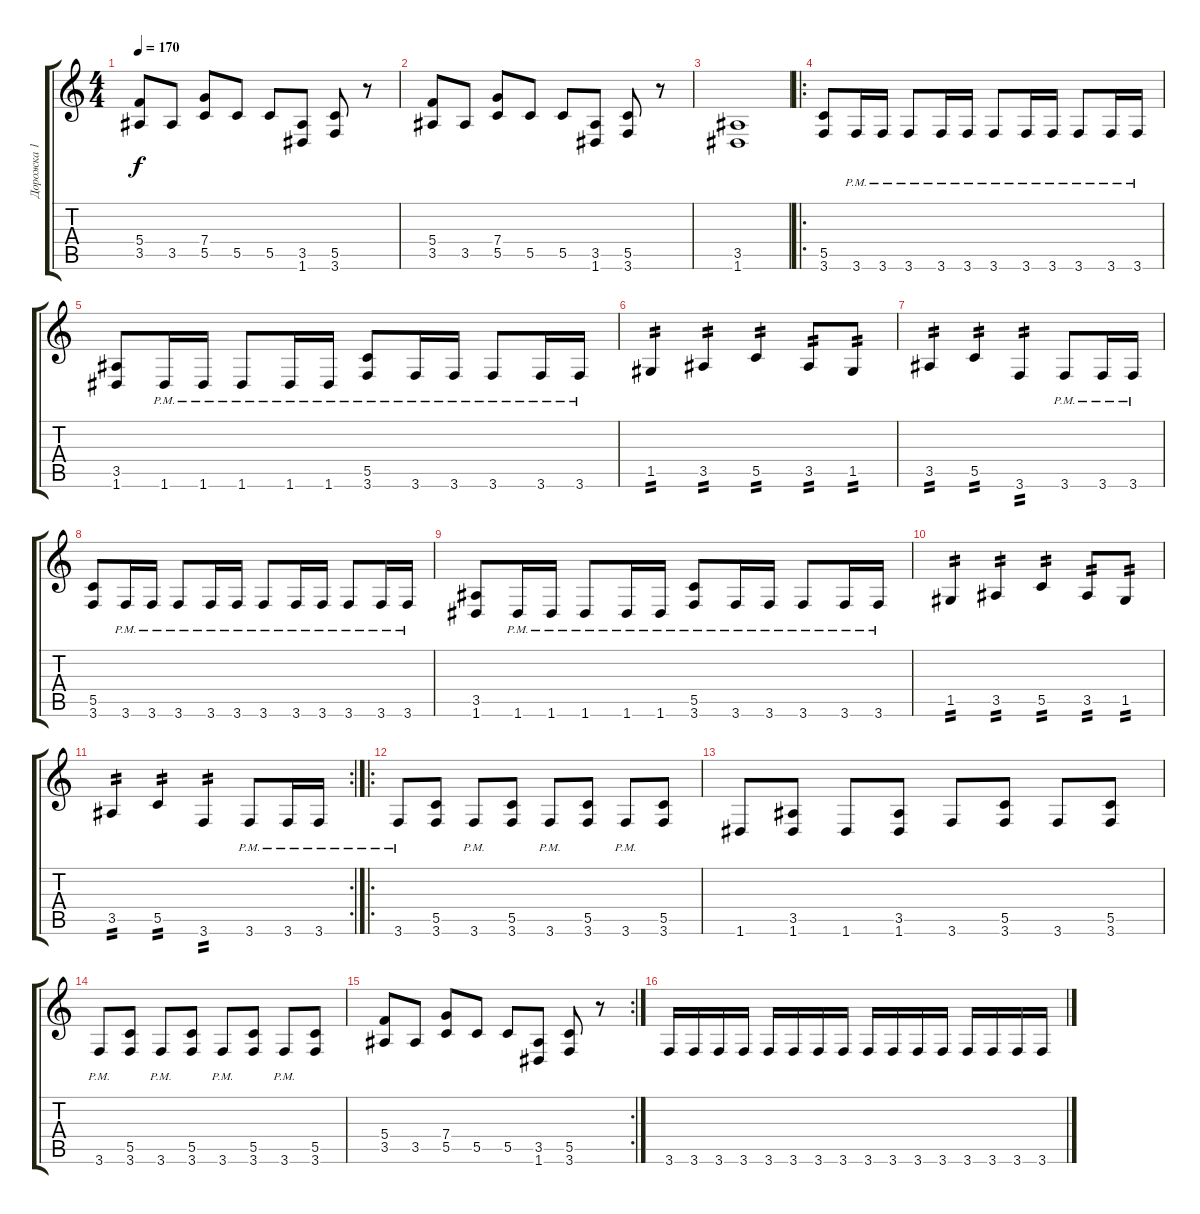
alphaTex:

\track ("Дорожка 1" "Дорожка 1") {instrument distortionguitar}
\staff {score tabs}
\tuning (D4 A3 F3 C3 G2 D2) {hide}
\ts (4 4)
\tempo 170
\clef g2
\ks c
(5.4 3.5).8{dy f} 3.5.8 (7.4 5.5).8 5.5.8 5.5.8 (3.5 1.6).8 (5.5 3.6).8 r.8 |
(5.4 3.5).8 3.5.8 (7.4 5.5).8 5.5.8 5.5.8 (3.5 1.6).8 (5.5 3.6).8 r.8 |
(3.5 1.6).1 |
\ro
(5.5 3.6).8 3.6{pm}.16 3.6{pm}.16 3.6{pm}.8 3.6{pm}.16 3.6{pm}.16 3.6{pm}.8 3.6{pm}.16 3.6{pm}.16 3.6{pm}.8 3.6{pm}.16 3.6{pm}.16 |
(3.5 1.6).8 1.6{pm}.16 1.6{pm}.16 1.6{pm}.8 1.6{pm}.16 1.6{pm}.16 (5.5 3.6{pm}).8 3.6{pm}.16 3.6{pm}.16 3.6{pm}.8 3.6{pm}.16 3.6{pm}.16 |
1.5.4{tp 2} 3.5.4{tp 2} 5.5.4{tp 2} 3.5.8{tp 2} 1.5.8{tp 2} |
3.5.4{tp 2} 5.5.4{tp 2} 3.6.4{tp 2} 3.6{pm}.8 3.6{pm}.16 3.6{pm}.16 |
(5.5 3.6).8 3.6{pm}.16 3.6{pm}.16 3.6{pm}.8 3.6{pm}.16 3.6{pm}.16 3.6{pm}.8 3.6{pm}.16 3.6{pm}.16 3.6{pm}.8 3.6{pm}.16 3.6{pm}.16 |
(3.5 1.6).8 1.6{pm}.16 1.6{pm}.16 1.6{pm}.8 1.6{pm}.16 1.6{pm}.16 (5.5 3.6{pm}).8 3.6{pm}.16 3.6{pm}.16 3.6{pm}.8 3.6{pm}.16 3.6{pm}.16 |
1.5.4{tp 2} 3.5.4{tp 2} 5.5.4{tp 2} 3.5.8{tp 2} 1.5.8{tp 2} |
\rc 2
3.5.4{tp 2} 5.5.4{tp 2} 3.6.4{tp 2} 3.6{pm}.8 3.6{pm}.16 3.6{pm}.16 |
\ro
3.6{pm}.8 (5.5 3.6).8 3.6{pm}.8 (5.5 3.6).8 3.6{pm}.8 (5.5 3.6).8 3.6{pm}.8 (5.5 3.6).8 |
1.6.8 (3.5 1.6).8 1.6.8 (3.5 1.6).8 3.6.8 (5.5 3.6).8 3.6.8 (5.5 3.6).8 |
3.6{pm}.8 (5.5 3.6).8 3.6{pm}.8 (5.5 3.6).8 3.6{pm}.8 (5.5 3.6).8 3.6{pm}.8 (5.5 3.6).8 |
\rc 2
(5.4 3.5).8 3.5.8 (7.4 5.5).8 5.5.8 5.5.8 (3.5 1.6).8 (5.5 3.6).8 r.8 |
3.6.16 3.6.16 3.6.16 3.6.16 3.6.16 3.6.16 3.6.16 3.6.16 3.6.16 3.6.16 3.6.16 3.6.16 3.6.16 3.6.16 3.6.16 3.6.16
